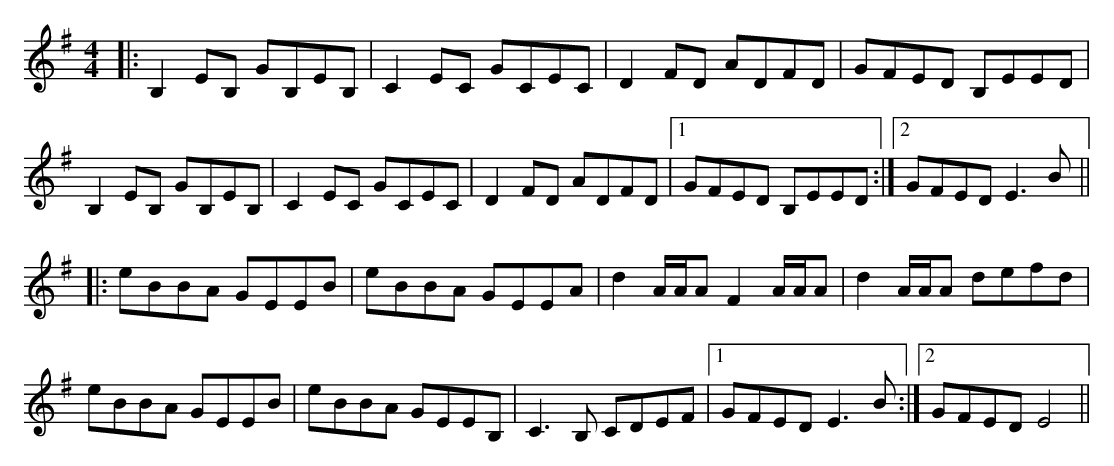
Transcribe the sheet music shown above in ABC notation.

X:1
M:4/4
K:Emin
|:B,2EB, GB,EB,|C2EC GCEC|D2FD ADFD|GFED B,EED|
B,2EB, GB,EB,|C2EC GCEC|D2FD ADFD|1 GFED B,EED:|2 GFED E3B||
|:eBBA GEEB|eBBA GEEA|d2A/A/A F2A/A/A|d2A/A/A defd|
eBBA GEEB|eBBA GEEB,|C3B, CDEF|1 GFED E3B:|2 GFED E4||
